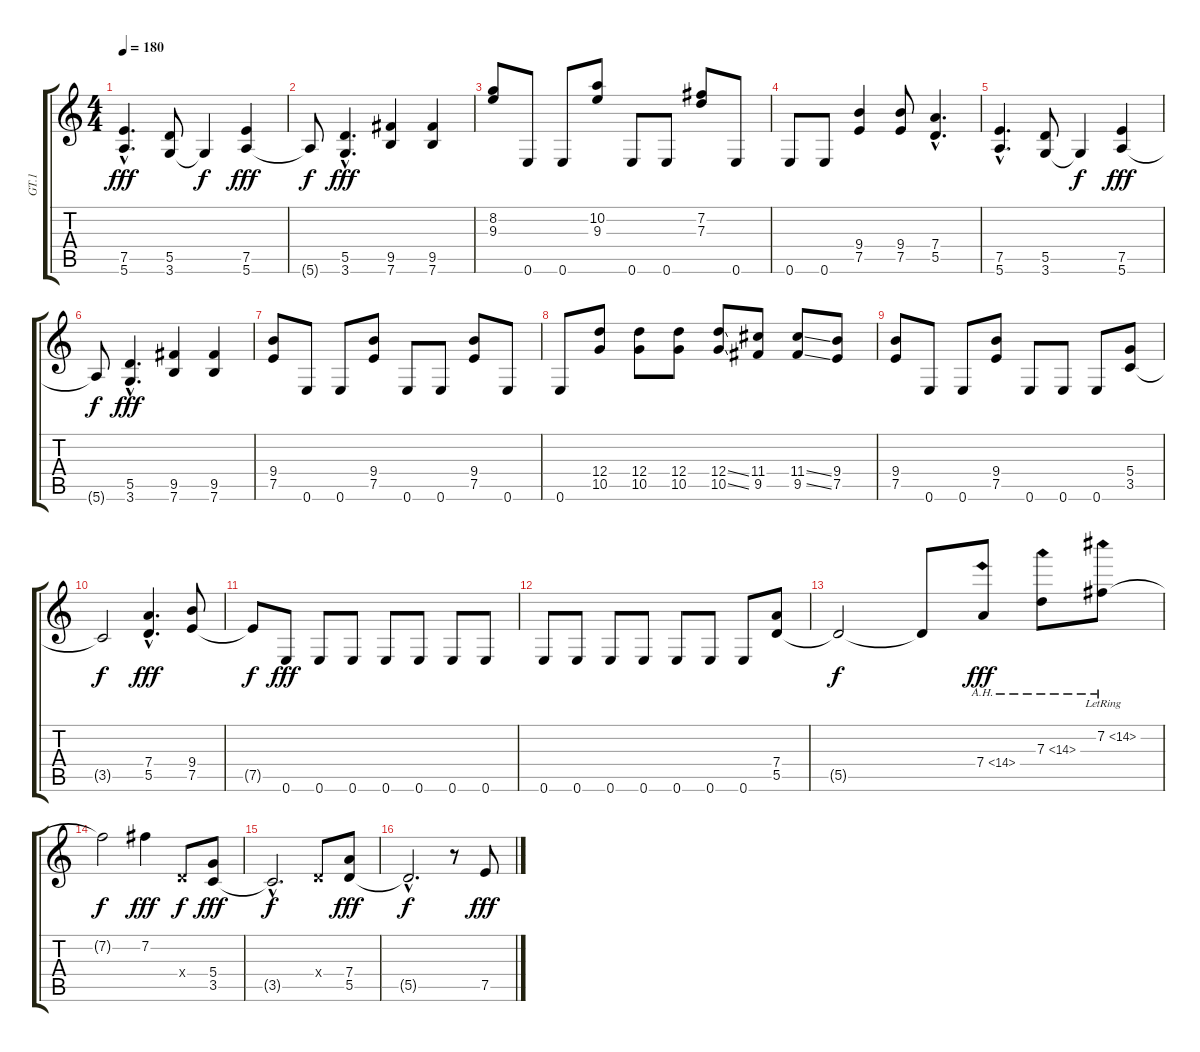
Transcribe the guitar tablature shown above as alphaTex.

\track ("GT.1" "GT.1") {instrument distortionguitar}
\staff {score tabs}
\tuning (E4 B3 G3 D3 A2 E2) {hide}
\ts (4 4)
\tempo 180
\clef g2
\ks c
(7.5{hac} 5.6{hac}).4{d dy fff} (5.5 3.6).8 3.6{t}.4{dy f} (7.5 5.6).4{dy fff} |
5.6{t}.8{dy f} (5.5{hac} 3.6{hac}).4{d dy fff} (9.5 7.6).4 (9.5 7.6).4 |
(8.2 9.3).8 0.6.8 0.6.8 (10.2 9.3).8 0.6.8 0.6.8 (7.2 7.3).8 0.6.8 |
0.6.8 0.6.8 (9.4 7.5).4 (9.4 7.5).8 (7.4{hac} 5.5{hac}).4{d} |
(7.5{hac} 5.6{hac}).4{d} (5.5 3.6).8 3.6{t}.4{dy f} (7.5 5.6).4{dy fff} |
5.6{t}.8{dy f} (5.5{hac} 3.6{hac}).4{d dy fff} (9.5 7.6).4 (9.5 7.6).4 |
(9.4 7.5).8 0.6.8 0.6.8 (9.4 7.5).8 0.6.8 0.6.8 (9.4 7.5).8 0.6.8 |
0.6.8 (12.4 10.5).8 (12.4 10.5).8 (12.4 10.5).8 (12.4{ss} 10.5{ss}).8 (11.4 9.5).8 (11.4{ss} 9.5{ss}).8 (9.4 7.5).8 |
(9.4 7.5).8 0.6.8 0.6.8 (9.4 7.5).8 0.6.8 0.6.8 0.6.8 (5.4 3.5).8 |
3.5{t}.2{dy f} (7.4{hac} 5.5{hac}).4{d dy fff} (9.4 7.5).8 |
7.5{t}.8{dy f} 0.6.8{dy fff} 0.6.8 0.6.8 0.6.8 0.6.8 0.6.8 0.6.8 |
0.6.8 0.6.8 0.6.8 0.6.8 0.6.8 0.6.8 0.6.8 (7.4 5.5).8 |
5.5{t}.2{dy f} 5.5{t}.8 7.4{ah 7}.8{dy fff} 7.3{ah 7}.8 7.2{ah 7 lr}.8 |
7.2{t}.2{dy f} 7.2.4{dy fff} 0.4{x}.8{dy f} (5.4 3.5).8{dy fff} |
3.5{hac t}.2{d dy f} 0.4{x}.8 (7.4 5.5).8{dy fff} |
5.5{hac t}.2{d dy f} r.8 7.5.8{dy fff}
